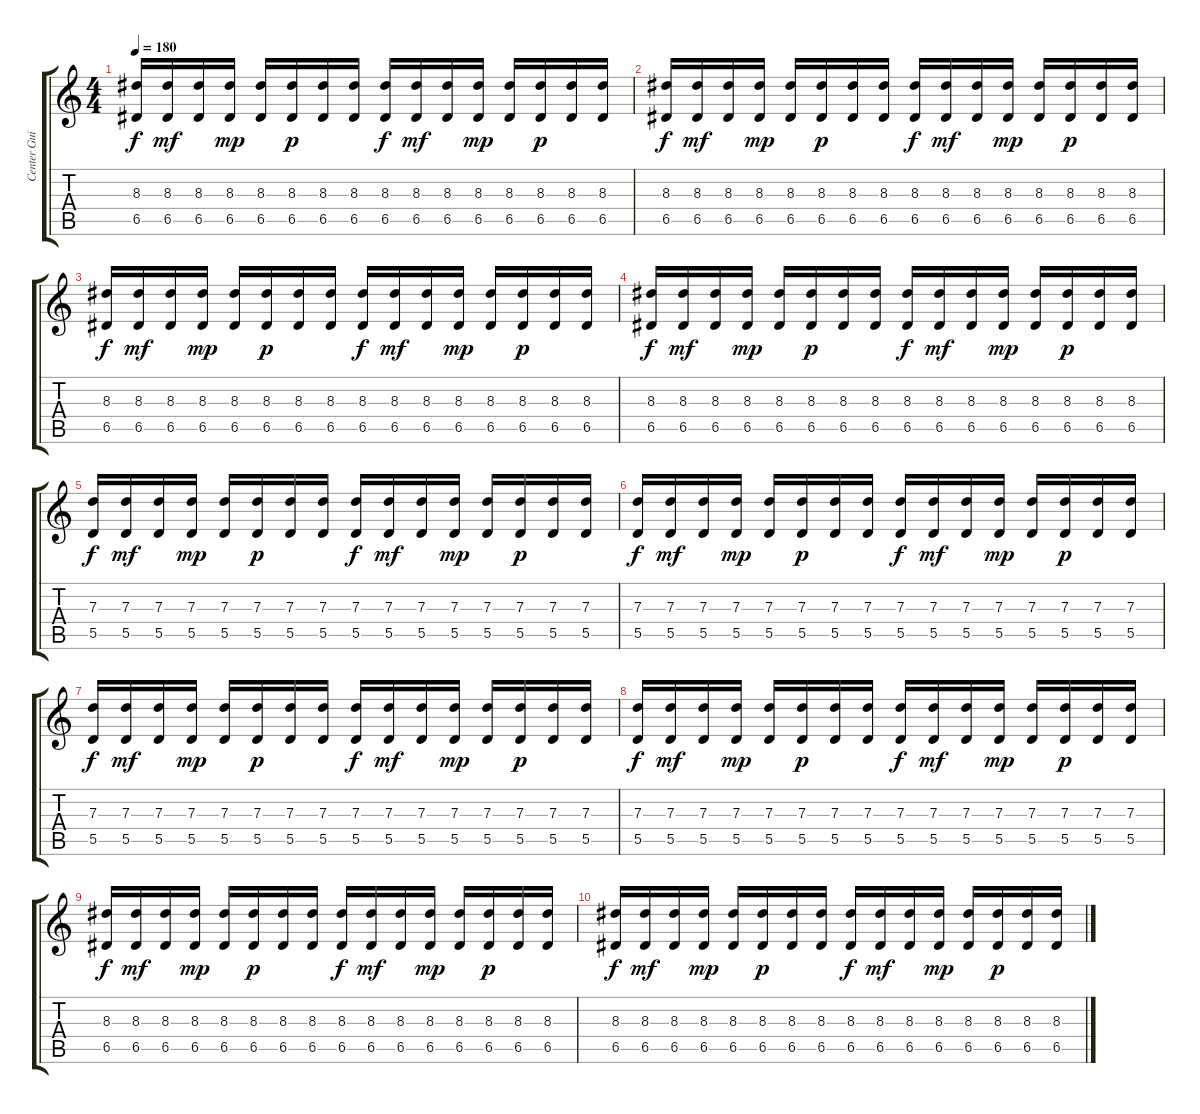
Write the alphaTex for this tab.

\track ("Center Guitar+Solo" "Center Gui") {instrument distortionguitar}
\staff {score tabs}
\tuning (E4 B3 G3 D3 A2 D2) {hide}
\ts (4 4)
\tempo 180
\clef g2
\ks c
(8.3 6.5).16{dy f} (8.3 6.5).16{dy mf} (8.3 6.5).16 (8.3 6.5).16{dy mp} (8.3 6.5).16 (8.3 6.5).16{dy p} (8.3 6.5).16 (8.3 6.5).16 (8.3 6.5).16{dy f} (8.3 6.5).16{dy mf} (8.3 6.5).16 (8.3 6.5).16{dy mp} (8.3 6.5).16 (8.3 6.5).16{dy p} (8.3 6.5).16 (8.3 6.5).16 |
(8.3 6.5).16{dy f} (8.3 6.5).16{dy mf} (8.3 6.5).16 (8.3 6.5).16{dy mp} (8.3 6.5).16 (8.3 6.5).16{dy p} (8.3 6.5).16 (8.3 6.5).16 (8.3 6.5).16{dy f} (8.3 6.5).16{dy mf} (8.3 6.5).16 (8.3 6.5).16{dy mp} (8.3 6.5).16 (8.3 6.5).16{dy p} (8.3 6.5).16 (8.3 6.5).16 |
(8.3 6.5).16{dy f} (8.3 6.5).16{dy mf} (8.3 6.5).16 (8.3 6.5).16{dy mp} (8.3 6.5).16 (8.3 6.5).16{dy p} (8.3 6.5).16 (8.3 6.5).16 (8.3 6.5).16{dy f} (8.3 6.5).16{dy mf} (8.3 6.5).16 (8.3 6.5).16{dy mp} (8.3 6.5).16 (8.3 6.5).16{dy p} (8.3 6.5).16 (8.3 6.5).16 |
(8.3 6.5).16{dy f} (8.3 6.5).16{dy mf} (8.3 6.5).16 (8.3 6.5).16{dy mp} (8.3 6.5).16 (8.3 6.5).16{dy p} (8.3 6.5).16 (8.3 6.5).16 (8.3 6.5).16{dy f} (8.3 6.5).16{dy mf} (8.3 6.5).16 (8.3 6.5).16{dy mp} (8.3 6.5).16 (8.3 6.5).16{dy p} (8.3 6.5).16 (8.3 6.5).16 |
(7.3 5.5).16{dy f} (7.3 5.5).16{dy mf} (7.3 5.5).16 (7.3 5.5).16{dy mp} (7.3 5.5).16 (7.3 5.5).16{dy p} (7.3 5.5).16 (7.3 5.5).16 (7.3 5.5).16{dy f} (7.3 5.5).16{dy mf} (7.3 5.5).16 (7.3 5.5).16{dy mp} (7.3 5.5).16 (7.3 5.5).16{dy p} (7.3 5.5).16 (7.3 5.5).16 |
(7.3 5.5).16{dy f} (7.3 5.5).16{dy mf} (7.3 5.5).16 (7.3 5.5).16{dy mp} (7.3 5.5).16 (7.3 5.5).16{dy p} (7.3 5.5).16 (7.3 5.5).16 (7.3 5.5).16{dy f} (7.3 5.5).16{dy mf} (7.3 5.5).16 (7.3 5.5).16{dy mp} (7.3 5.5).16 (7.3 5.5).16{dy p} (7.3 5.5).16 (7.3 5.5).16 |
(7.3 5.5).16{dy f} (7.3 5.5).16{dy mf} (7.3 5.5).16 (7.3 5.5).16{dy mp} (7.3 5.5).16 (7.3 5.5).16{dy p} (7.3 5.5).16 (7.3 5.5).16 (7.3 5.5).16{dy f} (7.3 5.5).16{dy mf} (7.3 5.5).16 (7.3 5.5).16{dy mp} (7.3 5.5).16 (7.3 5.5).16{dy p} (7.3 5.5).16 (7.3 5.5).16 |
(7.3 5.5).16{dy f} (7.3 5.5).16{dy mf} (7.3 5.5).16 (7.3 5.5).16{dy mp} (7.3 5.5).16 (7.3 5.5).16{dy p} (7.3 5.5).16 (7.3 5.5).16 (7.3 5.5).16{dy f} (7.3 5.5).16{dy mf} (7.3 5.5).16 (7.3 5.5).16{dy mp} (7.3 5.5).16 (7.3 5.5).16{dy p} (7.3 5.5).16 (7.3 5.5).16 |
(8.3 6.5).16{dy f} (8.3 6.5).16{dy mf} (8.3 6.5).16 (8.3 6.5).16{dy mp} (8.3 6.5).16 (8.3 6.5).16{dy p} (8.3 6.5).16 (8.3 6.5).16 (8.3 6.5).16{dy f} (8.3 6.5).16{dy mf} (8.3 6.5).16 (8.3 6.5).16{dy mp} (8.3 6.5).16 (8.3 6.5).16{dy p} (8.3 6.5).16 (8.3 6.5).16 |
(8.3 6.5).16{dy f} (8.3 6.5).16{dy mf} (8.3 6.5).16 (8.3 6.5).16{dy mp} (8.3 6.5).16 (8.3 6.5).16{dy p} (8.3 6.5).16 (8.3 6.5).16 (8.3 6.5).16{dy f} (8.3 6.5).16{dy mf} (8.3 6.5).16 (8.3 6.5).16{dy mp} (8.3 6.5).16 (8.3 6.5).16{dy p} (8.3 6.5).16 (8.3 6.5).16
